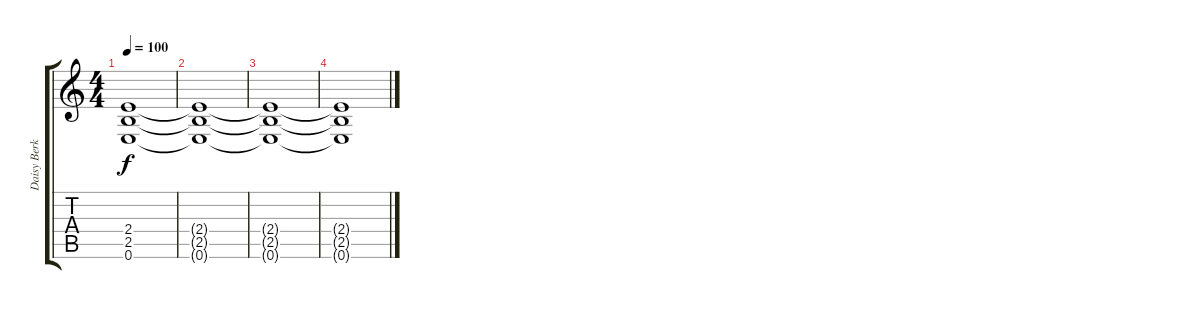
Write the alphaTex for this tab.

\track ("Daisy Berkowitz (guitars)" "Daisy Berk") {instrument overdrivenguitar}
\staff {score tabs}
\tuning (E4 B3 G3 D3 A2 E2) {hide}
\ts (4 4)
\tempo 100
\clef g2
\ks c
(2.4{t} 2.5{t} 0.6{t}).1{dy f volume 0} |
(2.4{t} 2.5{t} 0.6{t}).1 |
(2.4{t} 2.5{t} 0.6{t}).1 |
(2.4{t} 2.5{t} 0.6{t}).1
